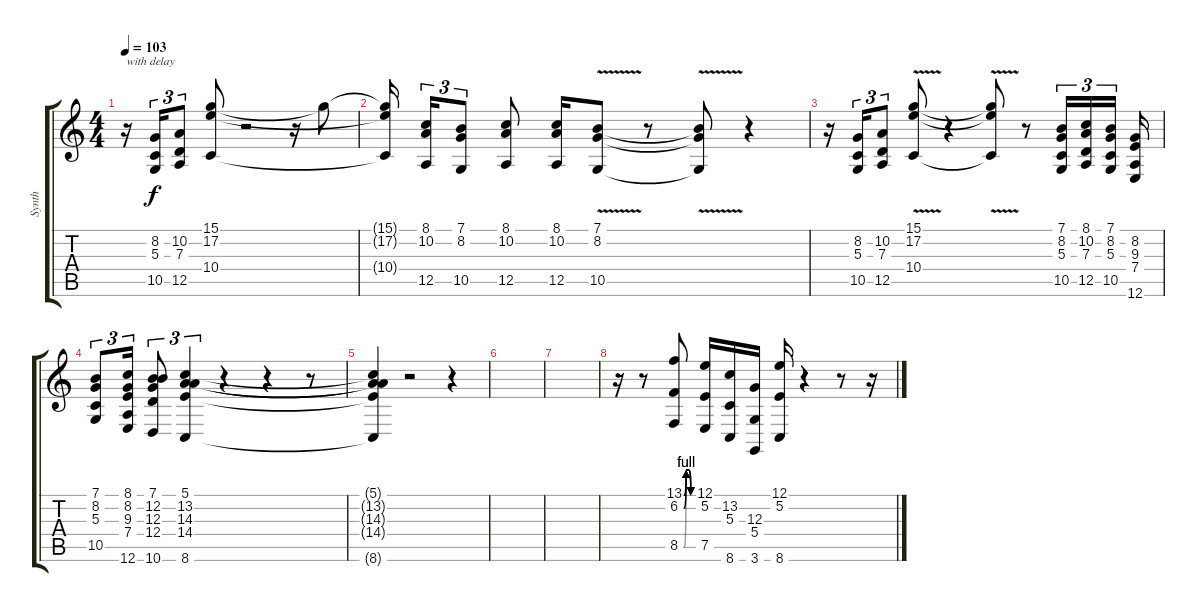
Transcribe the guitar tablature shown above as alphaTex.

\track ("Synth" "Synth") {instrument viola}
\staff {score tabs}
\tuning (E4 B3 G3 D3 A2 E2) {hide}
\ts (4 4)
\tempo 103
\tempo 101
\tempo 103
\clef g2
\ks c
r.16{txt "with delay" dy f instrument viola} (8.2 5.3 10.5).16{tu (3 2)} (10.2 7.3 12.5).8{tu (3 2)} (15.1 17.2 10.4).8 r.2 r.16 15.1{t}.8 |
(15.1{t} 17.2{t} 10.4{t}).16 (8.1 10.2 12.5).16{tu (3 2)} (7.1 8.2 10.5).8{tu (3 2)} (8.1 10.2 12.5).8 (8.1 10.2 12.5).16 (7.1 8.2 10.5{v}).8 r.8 (7.1{t} 8.2{t} 10.5{t}).8 r.4 |
r.16 (8.2 5.3 10.5).16{tu (3 2)} (10.2 7.3 12.5).8{tu (3 2)} (15.1 17.2 10.4{v}).8 r.4 (15.1{t} 17.2{t} 10.4{t}).8 r.8 (7.1 8.2 5.3 10.5).16{tu (3 2)} (8.1 10.2 7.3 12.5).16{tu (3 2)} (7.1 8.2 5.3 10.5).16{tu (3 2)} (8.2 9.3 7.4 12.6).16 |
(7.1 8.2 5.3 10.5).8{tu (3 2)} (8.1 8.2 9.3 7.4 12.6).16{tu (3 2)} (7.1 12.2 12.3 12.4 10.6).8{tu (3 2)} (5.1 13.2 14.3 14.4 8.6).4{tu (3 2)} r.4 r.4 r.8 |
(5.1{t} 13.2{t} 14.3{t} 14.4{t} 8.6{t}).4 r.2 r.4 |
|
|
r.16{volume 10} r.8 (13.1{be (custom 0 0 15 4 30 4 45 0 60 0)} 6.2{be (custom 0 0 15 4 30 4 45 0 60 0)} 8.5{be (custom 0 0 15 4 30 4 45 0 60 0)}).8 (12.1 5.2 7.5).16 (13.2 5.3 8.6).16 (12.3 5.4 3.6).16 (12.1 5.2 8.6).16 r.4 r.8 r.16
